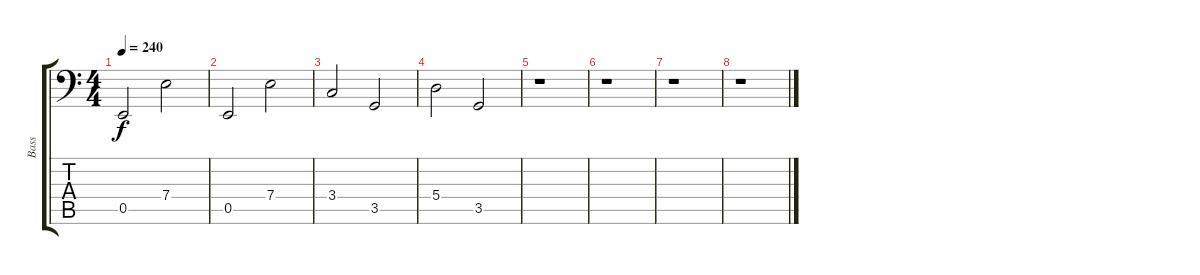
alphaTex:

\track ("Bass" "Bass") {instrument fretlessbass}
\staff {score tabs}
\tuning (C3 G2 D2 A1 E1 B0) {hide}
\ts (4 4)
\tempo 240
\clef f4
\ks c
0.5.2{dy f} 7.4.2 |
0.5.2 7.4.2 |
3.4.2 3.5.2 |
5.4.2 3.5.2 |
r.1 |
r.1 |
r.1 |
r.1
